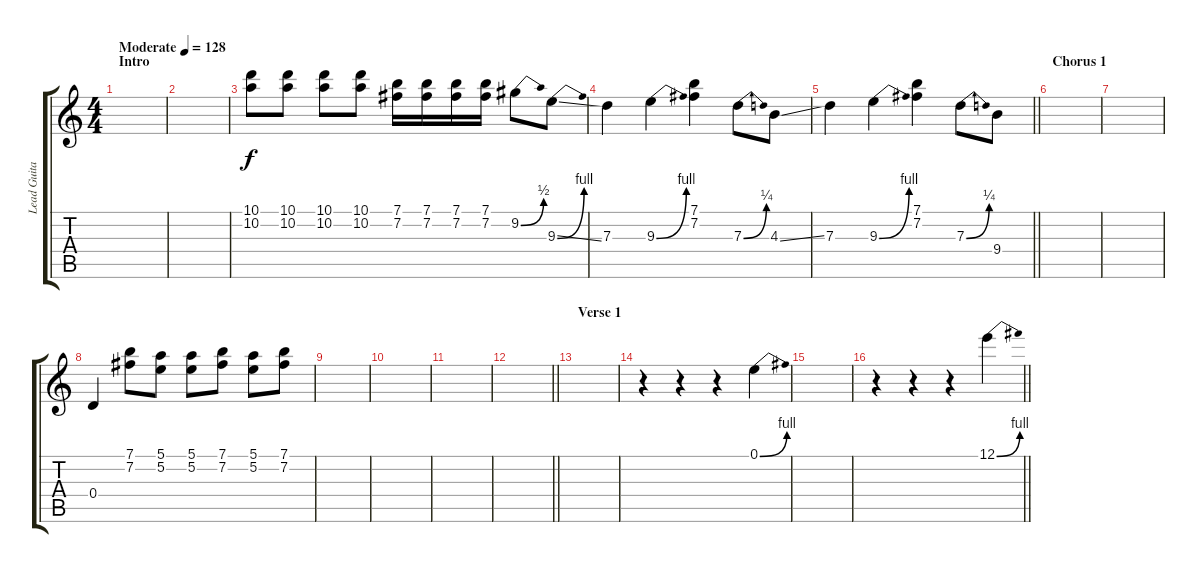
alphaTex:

\track ("Lead Guitar" "Lead Guita") {instrument electricguitarclean}
\staff {score tabs}
\tuning (E4 B3 G3 D3 A2 E2) {hide}
\ts (4 4)
\section ("" "Intro")
\tempo (128 "Moderate")
\clef g2
\ks c
|
|
(10.1 10.2).8 (10.1 10.2).8 (10.1 10.2).8 (10.1 10.2).8 (7.1 7.2).16 (7.1 7.2).16 (7.1 7.2).16 (7.1 7.2).16 9.2{be (bend 0 0 60 2)}.8 9.3{be (bend 0 0 60 4) ss}.8 |
7.3.4 9.3{be (bend 0 0 60 4)}.4 (7.1 7.2).4 7.3{be (bend 0 0 60 1)}.8 4.3{ss}.8 |
\barLineRight lightlight
7.3.4 9.3{be (bend 0 0 60 4)}.4 (7.1 7.2).4 7.3{be (bend 0 0 60 1)}.8 9.4.8 |
\section ("" "Chorus 1")
|
|
0.4.4 (7.1 7.2).8 (5.1 5.2).8 (5.1 5.2).8 (7.1 7.2).8 (5.1 5.2).8 (7.1 7.2).8 |
|
|
|
\barLineRight lightlight
|
\section ("" "Verse 1")
|
r.4 r.4 r.4 0.1{be (bend 0 0 60 4)}.4 |
|
\barLineRight lightlight
r.4 r.4 r.4 12.1{be (bend 0 0 60 4)}.4
